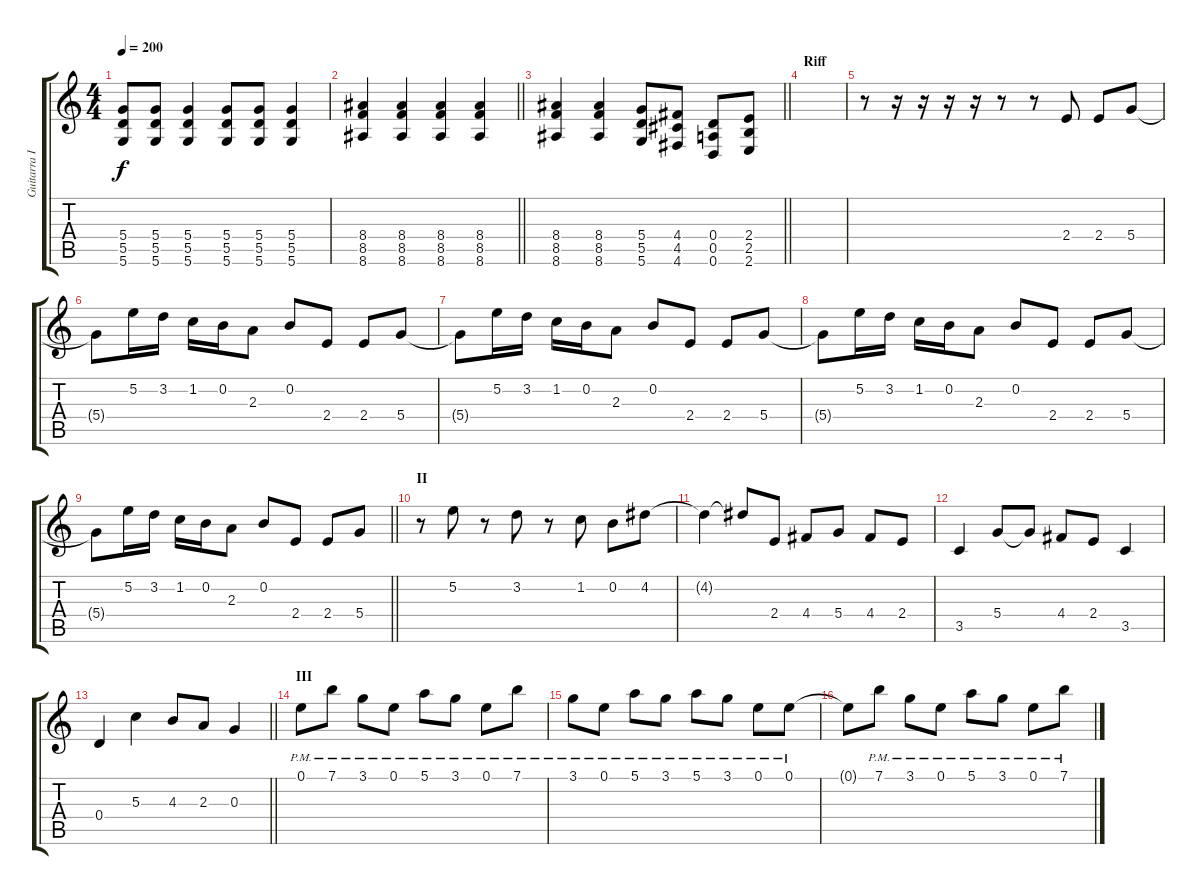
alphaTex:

\track ("Guitarra I" "Guitarra I") {instrument distortionguitar}
\staff {score tabs}
\tuning (E4 B3 G3 D3 A2 D2) {hide}
\ts (4 4)
\tempo 200
\clef g2
\ks c
(5.4{t} 5.5{t} 5.6{t}).8{dy f} (5.4 5.5 5.6).8 (5.4 5.5 5.6).4 (5.4 5.5 5.6).8 (5.4 5.5 5.6).8 (5.4 5.5 5.6).4 |
\barLineRight lightlight
(8.4 8.5 8.6).4 (8.4 8.5 8.6).4 (8.4 8.5 8.6).4 (8.4 8.5 8.6).4 |
\barLineRight lightlight
(8.4 8.5 8.6).4 (8.4 8.5 8.6).4 (5.4 5.5 5.6).8 (4.4 4.5 4.6).8 (0.4 0.5 0.6).8 (2.4 2.5 2.6).8 |
\section ("" "Riff")
|
r.8 r.16 r.16 r.16 r.16 r.8 r.8 2.4.8 2.4.8 5.4.8 |
5.4{t}.8 5.2.16 3.2.16 1.2.16 0.2.16 2.3.8 0.2.8 2.4.8 2.4.8 5.4.8 |
5.4{t}.8 5.2.16 3.2.16 1.2.16 0.2.16 2.3.8 0.2.8 2.4.8 2.4.8 5.4.8 |
5.4{t}.8 5.2.16 3.2.16 1.2.16 0.2.16 2.3.8 0.2.8 2.4.8 2.4.8 5.4.8 |
\barLineRight lightlight
5.4{t}.8 5.2.16 3.2.16 1.2.16 0.2.16 2.3.8 0.2.8 2.4.8 2.4.8 5.4.8 |
\section ("" "II")
r.8 5.2.8 r.8 3.2.8 r.8 1.2.8 0.2.8 4.2.8 |
4.2{t}.4 4.2{t}.8 2.4.8 4.4.8 5.4.8 4.4.8 2.4.8 |
3.5.4 5.4.8 5.4{t}.8 4.4.8 2.4.8 3.5.4 |
\barLineRight lightlight
0.4.4 5.3.4 4.3.8 2.3.8 0.3.4 |
\section ("" "III")
0.1{pm}.8 7.1{pm}.8 3.1{pm}.8 0.1{pm}.8 5.1{pm}.8 3.1{pm}.8 0.1{pm}.8 7.1{pm}.8 |
3.1{pm}.8 0.1{pm}.8 5.1{pm}.8 3.1{pm}.8 5.1{pm}.8 3.1{pm}.8 0.1{pm}.8 0.1{pm}.8 |
0.1{t}.8 7.1{pm}.8 3.1{pm}.8 0.1{pm}.8 5.1{pm}.8 3.1{pm}.8 0.1{pm}.8 7.1{pm}.8
